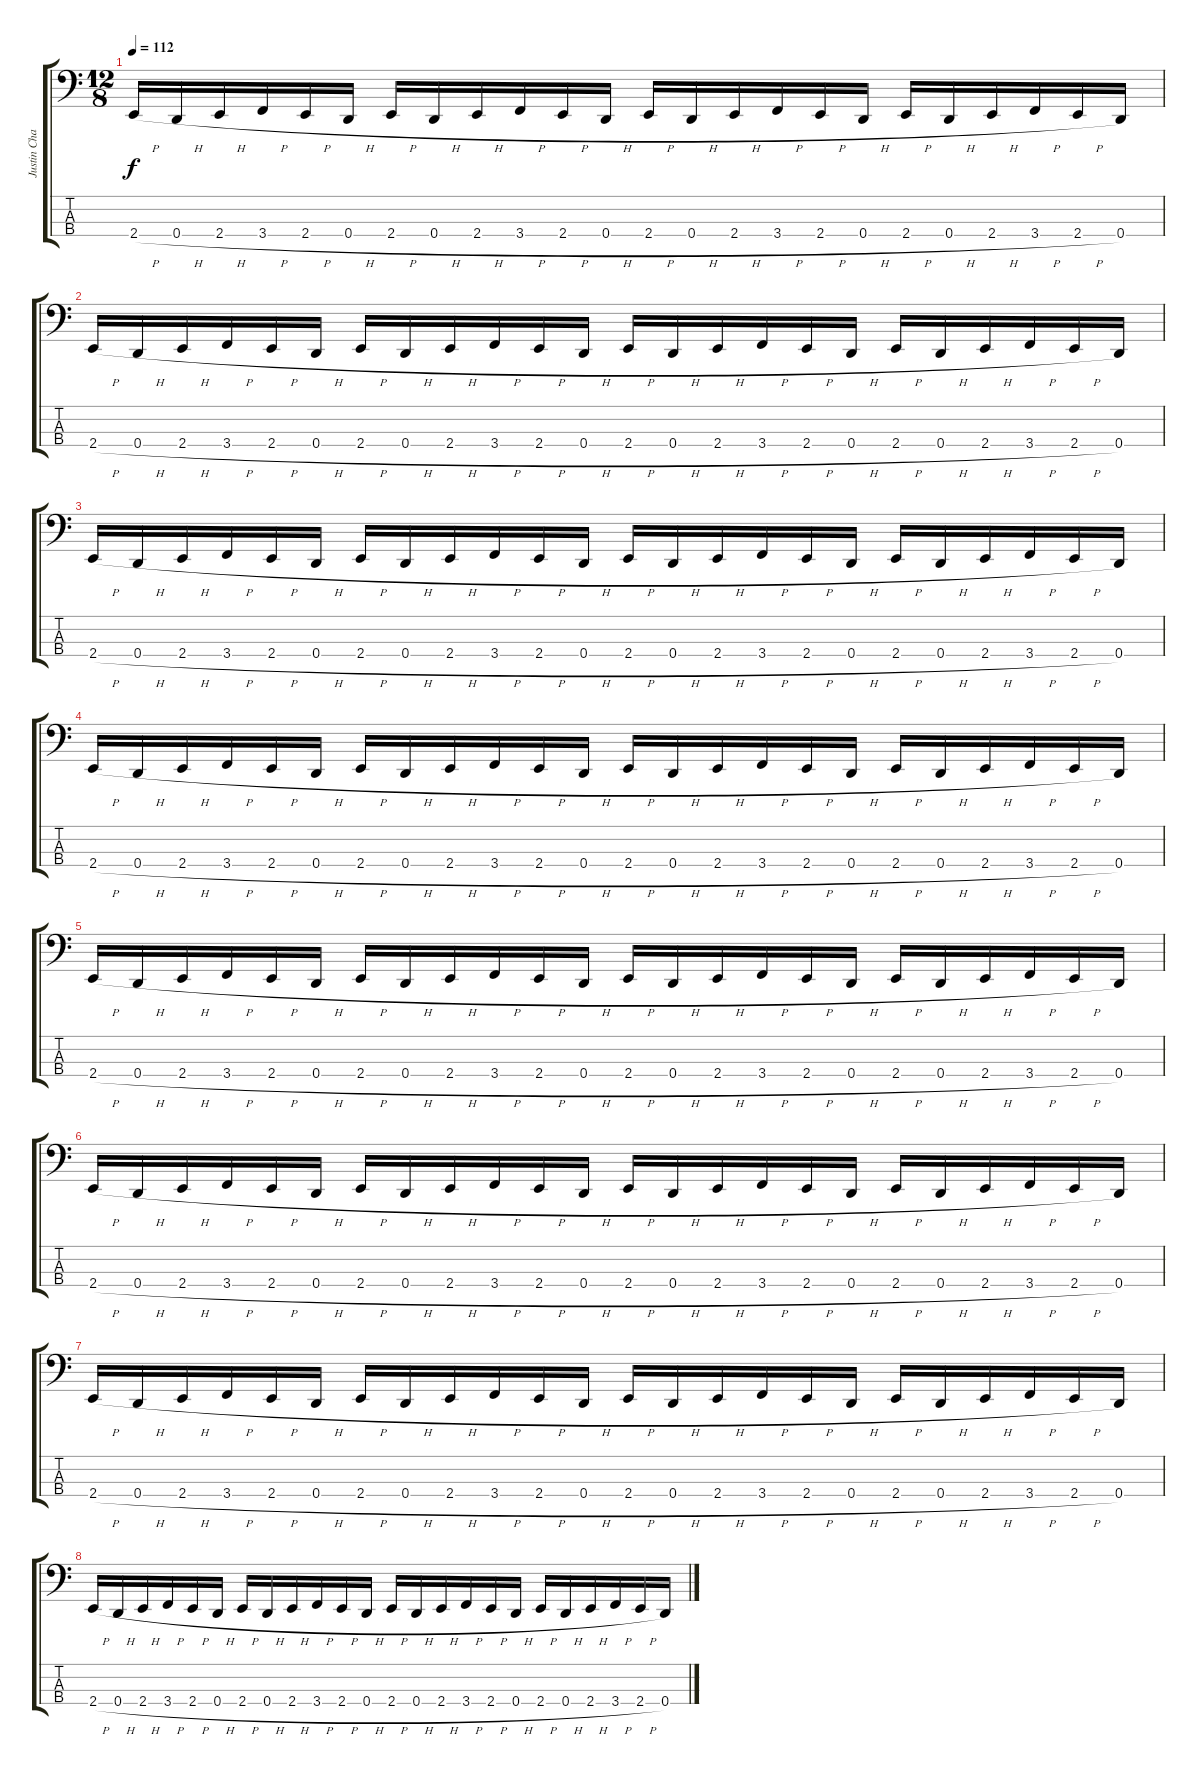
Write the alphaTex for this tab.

\track ("Justin Chancellor" "Justin Cha") {instrument electricbasspick}
\staff {score tabs}
\tuning (G2 D2 A1 D1) {hide}
\ts (12 8)
\tempo 112
\clef f4
\ks c
2.4{h}.16{dy f} 0.4{h}.16 2.4{h}.16 3.4{h}.16 2.4{h}.16 0.4{h}.16 2.4{h}.16 0.4{h}.16 2.4{h}.16 3.4{h}.16 2.4{h}.16 0.4{h}.16 2.4{h}.16 0.4{h}.16 2.4{h}.16 3.4{h}.16 2.4{h}.16 0.4{h}.16 2.4{h}.16 0.4{h}.16 2.4{h}.16 3.4{h}.16 2.4{h}.16 0.4.16 |
2.4{h}.16 0.4{h}.16 2.4{h}.16 3.4{h}.16 2.4{h}.16 0.4{h}.16 2.4{h}.16 0.4{h}.16 2.4{h}.16 3.4{h}.16 2.4{h}.16 0.4{h}.16 2.4{h}.16 0.4{h}.16 2.4{h}.16 3.4{h}.16 2.4{h}.16 0.4{h}.16 2.4{h}.16 0.4{h}.16 2.4{h}.16 3.4{h}.16 2.4{h}.16 0.4.16 |
2.4{h}.16 0.4{h}.16 2.4{h}.16 3.4{h}.16 2.4{h}.16 0.4{h}.16 2.4{h}.16 0.4{h}.16 2.4{h}.16 3.4{h}.16 2.4{h}.16 0.4{h}.16 2.4{h}.16 0.4{h}.16 2.4{h}.16 3.4{h}.16 2.4{h}.16 0.4{h}.16 2.4{h}.16 0.4{h}.16 2.4{h}.16 3.4{h}.16 2.4{h}.16 0.4.16 |
2.4{h}.16 0.4{h}.16 2.4{h}.16 3.4{h}.16 2.4{h}.16 0.4{h}.16 2.4{h}.16 0.4{h}.16 2.4{h}.16 3.4{h}.16 2.4{h}.16 0.4{h}.16 2.4{h}.16 0.4{h}.16 2.4{h}.16 3.4{h}.16 2.4{h}.16 0.4{h}.16 2.4{h}.16 0.4{h}.16 2.4{h}.16 3.4{h}.16 2.4{h}.16 0.4.16 |
2.4{h}.16 0.4{h}.16 2.4{h}.16 3.4{h}.16 2.4{h}.16 0.4{h}.16 2.4{h}.16 0.4{h}.16 2.4{h}.16 3.4{h}.16 2.4{h}.16 0.4{h}.16 2.4{h}.16 0.4{h}.16 2.4{h}.16 3.4{h}.16 2.4{h}.16 0.4{h}.16 2.4{h}.16 0.4{h}.16 2.4{h}.16 3.4{h}.16 2.4{h}.16 0.4.16 |
2.4{h}.16 0.4{h}.16 2.4{h}.16 3.4{h}.16 2.4{h}.16 0.4{h}.16 2.4{h}.16 0.4{h}.16 2.4{h}.16 3.4{h}.16 2.4{h}.16 0.4{h}.16 2.4{h}.16 0.4{h}.16 2.4{h}.16 3.4{h}.16 2.4{h}.16 0.4{h}.16 2.4{h}.16 0.4{h}.16 2.4{h}.16 3.4{h}.16 2.4{h}.16 0.4.16 |
2.4{h}.16 0.4{h}.16 2.4{h}.16 3.4{h}.16 2.4{h}.16 0.4{h}.16 2.4{h}.16 0.4{h}.16 2.4{h}.16 3.4{h}.16 2.4{h}.16 0.4{h}.16 2.4{h}.16 0.4{h}.16 2.4{h}.16 3.4{h}.16 2.4{h}.16 0.4{h}.16 2.4{h}.16 0.4{h}.16 2.4{h}.16 3.4{h}.16 2.4{h}.16 0.4.16 |
2.4{h}.16 0.4{h}.16 2.4{h}.16 3.4{h}.16 2.4{h}.16 0.4{h}.16 2.4{h}.16 0.4{h}.16 2.4{h}.16 3.4{h}.16 2.4{h}.16 0.4{h}.16 2.4{h}.16 0.4{h}.16 2.4{h}.16 3.4{h}.16 2.4{h}.16 0.4{h}.16 2.4{h}.16 0.4{h}.16 2.4{h}.16 3.4{h}.16 2.4{h}.16 0.4.16
